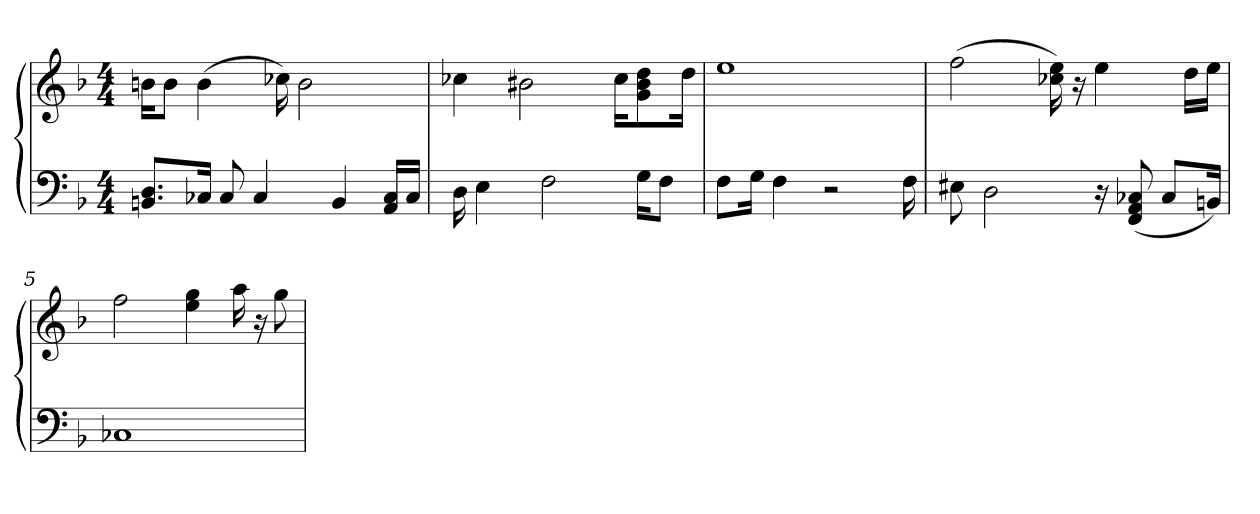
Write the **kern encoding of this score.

**kern	**kern
*part1	*part1
*staff2	*staff1
*clefF4	*clefG2
*k[b-]	*k[b-]
*M4/4	*M4/4
=1	=1
8.BBn/ 8.D/L	16bn\KL
.	8b\J
16C-X/Jk	(4b
8C-	.
4C-	.
.	16cc-X)
.	2b
4BB	.
16AA/ 16C-/LL	.
16C-/JJ	.
=2	=2
16D	4cc-X
4E	.
.	2b#X
2F	.
.	16cc-\KL
16G\KL	8g\ 8b#\ 8dd\
8F\J	.
.	16dd\Jk
=3	=3
8F\L	1ee
16G\Jk	.
4F	.
2r	.
16F	.
=4	=4
8E#X	(2ff
2D	.
.	16cc-X 16ee)
.	16r
16r	4ee
(8FF 8AA 8C-X	.
8C-/L	.
.	16dd\LL
16BBn/Jk)	16ee\JJ
=5	=5
1C-X	2ff
.	4ee 4gg
.	16aa
.	16r
.	8gg
=	=
*-	*-
